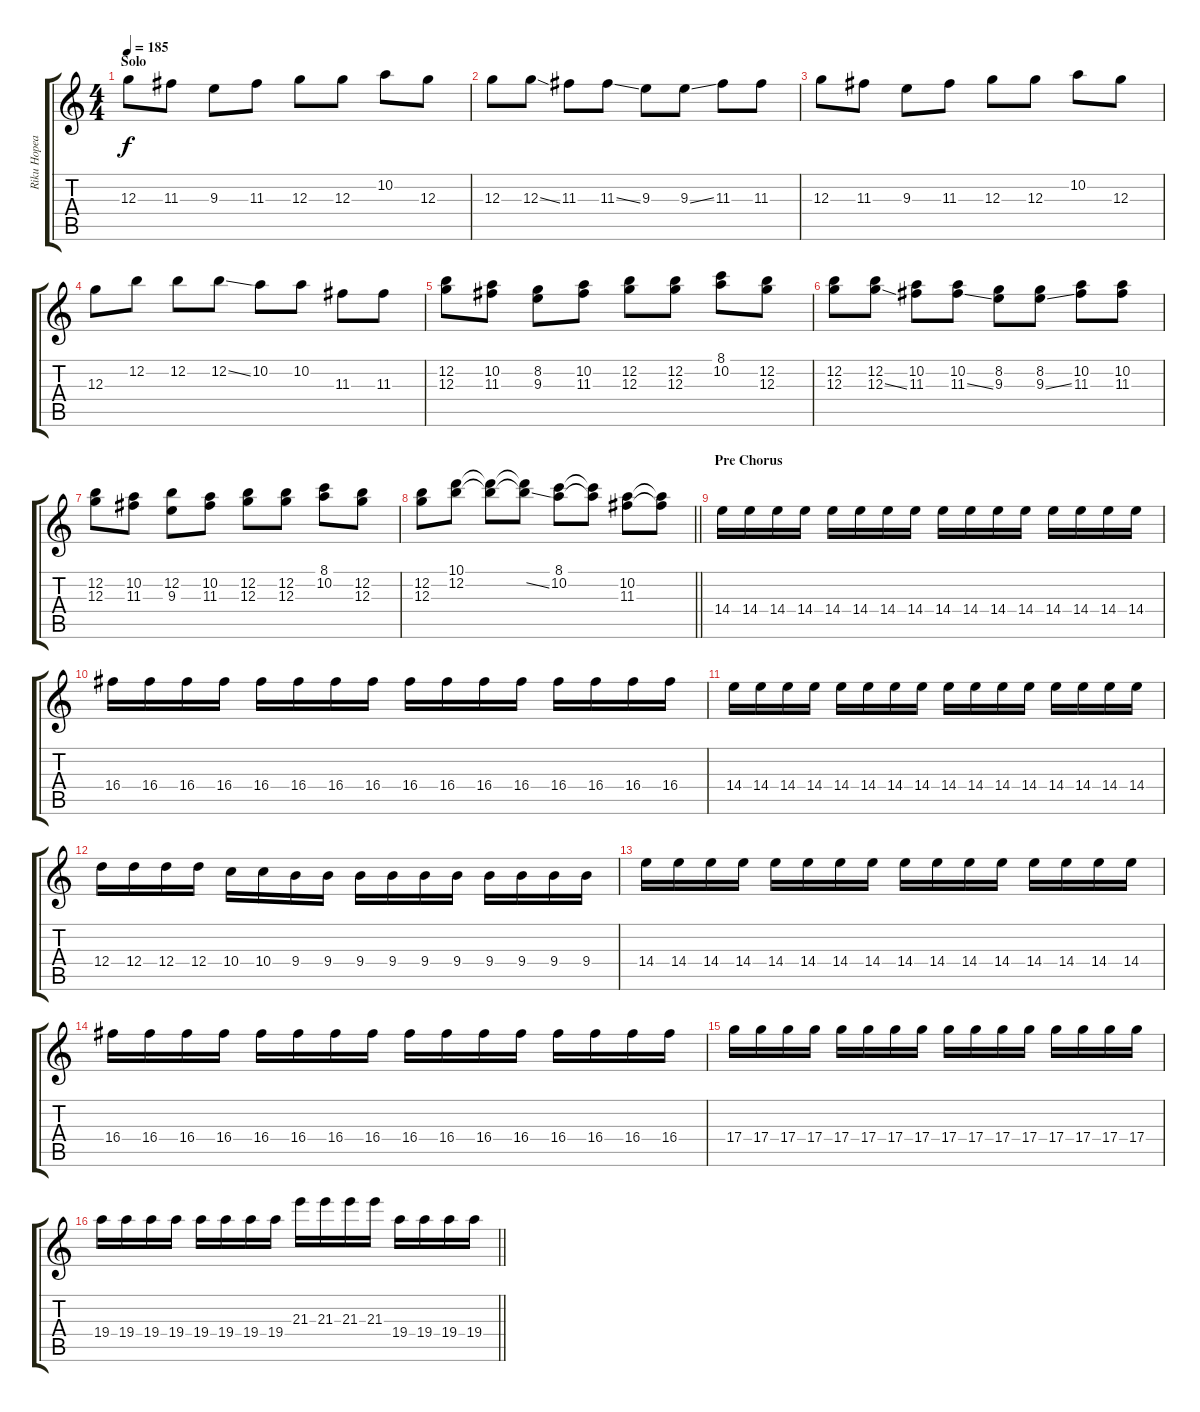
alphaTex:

\track ("Riku Hopeakoski '' K-oz ''" "Riku Hopea") {instrument overdrivenguitar}
\staff {score tabs}
\tuning (E4 B3 G3 D3 A2 E2) {hide}
\ts (4 4)
\section ("" "Solo")
\tempo 185
\clef g2
\ks c
12.3.8{dy f volume 16 instrument overdrivenguitar} 11.3.8 9.3.8 11.3.8 12.3.8 12.3.8 10.2.8 12.3.8 |
12.3.8 12.3{ss}.8 11.3.8 11.3{ss}.8 9.3.8 9.3{ss}.8 11.3.8 11.3.8 |
12.3.8 11.3.8 9.3.8 11.3.8 12.3.8 12.3.8 10.2.8 12.3.8 |
12.3.8 12.2.8 12.2.8 12.2{ss}.8 10.2.8 10.2.8 11.3.8 11.3.8 |
(12.2 12.3).8{volume 16 instrument overdrivenguitar} (10.2 11.3).8 (8.2 9.3).8 (10.2 11.3).8 (12.2 12.3).8 (12.2 12.3).8 (8.1 10.2).8 (12.2 12.3).8 |
(12.2 12.3).8 (12.2 12.3{ss}).8 (10.2 11.3).8 (10.2 11.3{ss}).8 (8.2 9.3).8 (8.2 9.3{ss}).8 (10.2 11.3).8 (10.2 11.3).8 |
(12.2 12.3).8 (10.2 11.3).8 (12.2 9.3).8 (10.2 11.3).8 (12.2 12.3).8 (12.2 12.3).8 (8.1 10.2).8 (12.2 12.3).8 |
\barLineRight lightlight
(12.2 12.3).8 (10.1 12.2).8 (10.1{t} 12.2{t}).8 (10.1{t} 12.2{ss t}).8 (8.1 10.2).8 (8.1{t} 10.2{t}).8 (10.2 11.3).8 (10.2{t} 11.3{t}).8 |
\section ("" "Pre Chorus")
14.4.16 14.4.16 14.4.16 14.4.16 14.4.16 14.4.16 14.4.16 14.4.16 14.4.16 14.4.16 14.4.16 14.4.16 14.4.16 14.4.16 14.4.16 14.4.16 |
16.4.16 16.4.16 16.4.16 16.4.16 16.4.16 16.4.16 16.4.16 16.4.16 16.4.16 16.4.16 16.4.16 16.4.16 16.4.16 16.4.16 16.4.16 16.4.16 |
14.4.16 14.4.16 14.4.16 14.4.16 14.4.16 14.4.16 14.4.16 14.4.16 14.4.16 14.4.16 14.4.16 14.4.16 14.4.16 14.4.16 14.4.16 14.4.16 |
12.4.16 12.4.16 12.4.16 12.4.16 10.4.16 10.4.16 9.4.16 9.4.16 9.4.16 9.4.16 9.4.16 9.4.16 9.4.16 9.4.16 9.4.16 9.4.16 |
14.4.16 14.4.16 14.4.16 14.4.16 14.4.16 14.4.16 14.4.16 14.4.16 14.4.16 14.4.16 14.4.16 14.4.16 14.4.16 14.4.16 14.4.16 14.4.16 |
16.4.16 16.4.16 16.4.16 16.4.16 16.4.16 16.4.16 16.4.16 16.4.16 16.4.16 16.4.16 16.4.16 16.4.16 16.4.16 16.4.16 16.4.16 16.4.16 |
17.4.16 17.4.16 17.4.16 17.4.16 17.4.16 17.4.16 17.4.16 17.4.16 17.4.16 17.4.16 17.4.16 17.4.16 17.4.16 17.4.16 17.4.16 17.4.16 |
\barLineRight lightlight
19.4.16 19.4.16 19.4.16 19.4.16 19.4.16 19.4.16 19.4.16 19.4.16 21.3.16 21.3.16 21.3.16 21.3.16 19.4.16 19.4.16 19.4.16 19.4.16
